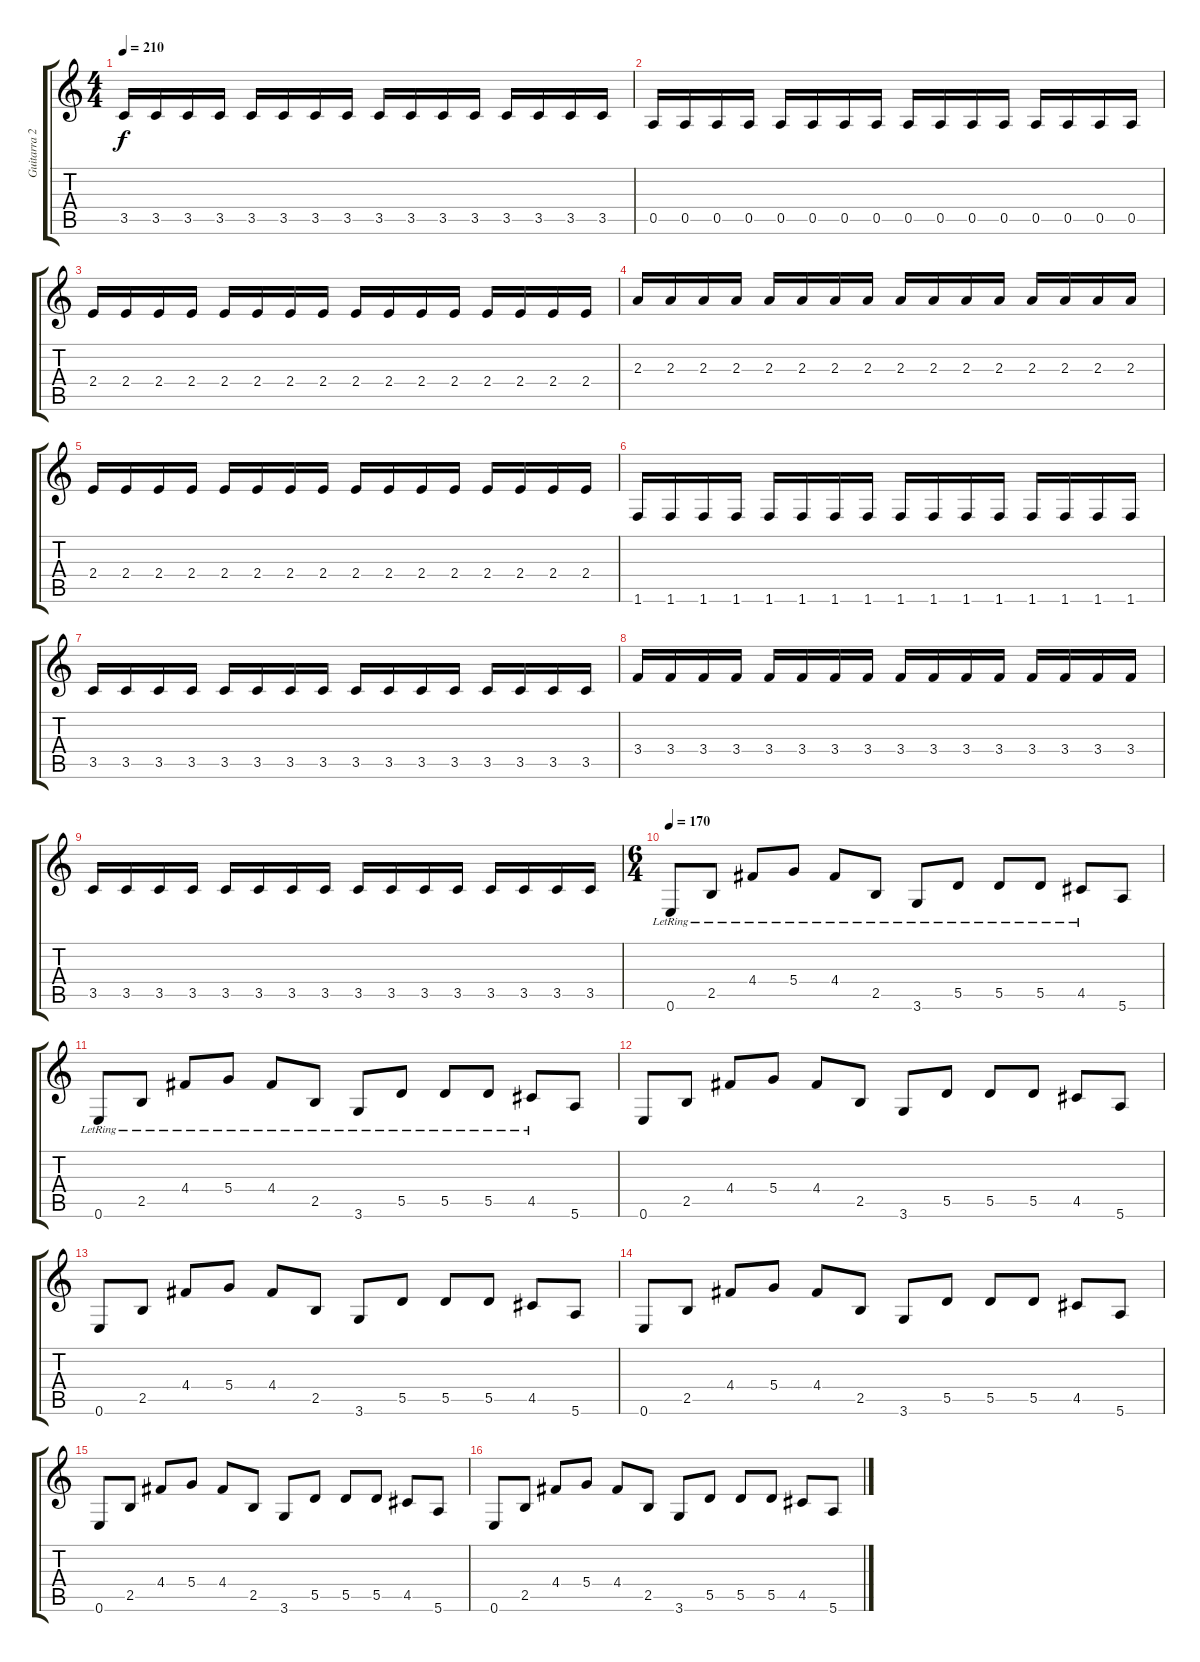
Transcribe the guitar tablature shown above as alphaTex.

\track ("Guitarra 2" "Guitarra 2") {instrument distortionguitar}
\staff {score tabs}
\tuning (E4 B3 G3 D3 A2 E2) {hide}
\ts (4 4)
\tempo 210
\clef g2
\ks c
3.5.16{dy f} 3.5.16 3.5.16 3.5.16 3.5.16 3.5.16 3.5.16 3.5.16 3.5.16 3.5.16 3.5.16 3.5.16 3.5.16 3.5.16 3.5.16 3.5.16 |
0.5.16 0.5.16 0.5.16 0.5.16 0.5.16 0.5.16 0.5.16 0.5.16 0.5.16 0.5.16 0.5.16 0.5.16 0.5.16 0.5.16 0.5.16 0.5.16 |
2.4.16 2.4.16 2.4.16 2.4.16 2.4.16 2.4.16 2.4.16 2.4.16 2.4.16 2.4.16 2.4.16 2.4.16 2.4.16 2.4.16 2.4.16 2.4.16 |
2.3.16 2.3.16 2.3.16 2.3.16 2.3.16 2.3.16 2.3.16 2.3.16 2.3.16 2.3.16 2.3.16 2.3.16 2.3.16 2.3.16 2.3.16 2.3.16 |
2.4.16 2.4.16 2.4.16 2.4.16 2.4.16 2.4.16 2.4.16 2.4.16 2.4.16 2.4.16 2.4.16 2.4.16 2.4.16 2.4.16 2.4.16 2.4.16 |
1.6.16 1.6.16 1.6.16 1.6.16 1.6.16 1.6.16 1.6.16 1.6.16 1.6.16 1.6.16 1.6.16 1.6.16 1.6.16 1.6.16 1.6.16 1.6.16 |
3.5.16 3.5.16 3.5.16 3.5.16 3.5.16 3.5.16 3.5.16 3.5.16 3.5.16 3.5.16 3.5.16 3.5.16 3.5.16 3.5.16 3.5.16 3.5.16 |
3.4.16 3.4.16 3.4.16 3.4.16 3.4.16 3.4.16 3.4.16 3.4.16 3.4.16 3.4.16 3.4.16 3.4.16 3.4.16 3.4.16 3.4.16 3.4.16 |
3.5.16 3.5.16 3.5.16 3.5.16 3.5.16 3.5.16 3.5.16 3.5.16 3.5.16 3.5.16 3.5.16 3.5.16 3.5.16 3.5.16 3.5.16 3.5.16 |
\ts (6 4)
\tempo 170
0.6{lr}.8 2.5{lr}.8 4.4{lr}.8 5.4{lr}.8 4.4{lr}.8 2.5{lr}.8 3.6{lr}.8 5.5{lr}.8 5.5{lr}.8 5.5{lr}.8 4.5{lr}.8 5.6.8 |
0.6{lr}.8 2.5{lr}.8 4.4{lr}.8 5.4{lr}.8 4.4{lr}.8 2.5{lr}.8 3.6{lr}.8 5.5{lr}.8 5.5{lr}.8 5.5{lr}.8 4.5{lr}.8 5.6.8 |
0.6.8 2.5.8 4.4.8 5.4.8 4.4.8 2.5.8 3.6.8 5.5.8 5.5.8 5.5.8 4.5.8 5.6.8 |
0.6.8 2.5.8 4.4.8 5.4.8 4.4.8 2.5.8 3.6.8 5.5.8 5.5.8 5.5.8 4.5.8 5.6.8 |
0.6.8 2.5.8 4.4.8 5.4.8 4.4.8 2.5.8 3.6.8 5.5.8 5.5.8 5.5.8 4.5.8 5.6.8 |
0.6.8 2.5.8 4.4.8 5.4.8 4.4.8 2.5.8 3.6.8 5.5.8 5.5.8 5.5.8 4.5.8 5.6.8 |
0.6.8 2.5.8 4.4.8 5.4.8 4.4.8 2.5.8 3.6.8 5.5.8 5.5.8 5.5.8 4.5.8 5.6.8
